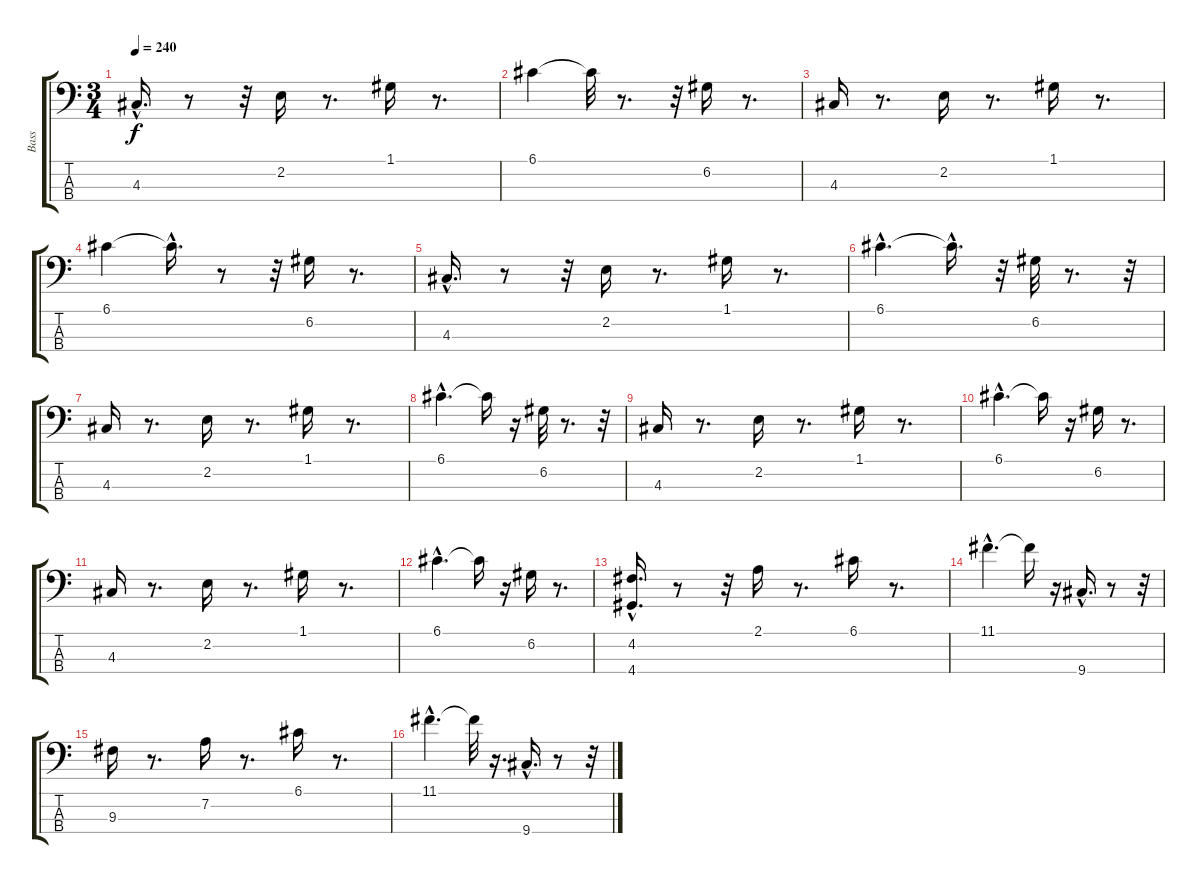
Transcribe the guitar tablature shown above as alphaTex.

\track ("Bass" "Bass") {instrument acousticbass}
\staff {score tabs}
\tuning (G2 D2 A1 E1) {hide}
\ts (3 4)
\tempo 240
\clef f4
\ks c
4.3{hac}.16{d dy f} r.8 r.32 2.2.16 r.8{d} 1.1.16 r.8{d} |
6.1.4 6.1{t}.32 r.8{d} r.32 6.2.16 r.8{d} |
4.3.16 r.8{d} 2.2.16 r.8{d} 1.1.16 r.8{d} |
6.1.4 6.1{hac t}.16{d} r.8 r.32 6.2.16 r.8{d} |
4.3{hac}.16{d} r.8 r.32 2.2.16 r.8{d} 1.1.16 r.8{d} |
6.1{hac}.4{d} 6.1{hac t}.16{d} r.32 6.2.32 r.8{d} r.32 |
4.3.16 r.8{d} 2.2.16 r.8{d} 1.1.16 r.8{d} |
6.1{hac}.4{d} 6.1{t}.16 r.16 6.2.32 r.8{d} r.32 |
4.3.16 r.8{d} 2.2.16 r.8{d} 1.1.16 r.8{d} |
6.1{hac}.4{d} 6.1{t}.16 r.16 6.2.16 r.8{d} |
4.3.16 r.8{d} 2.2.16 r.8{d} 1.1.16 r.8{d} |
6.1{hac}.4{d} 6.1{t}.16 r.16 6.2.16 r.8{d} |
(4.2{hac} 4.4).16{d} r.8 r.32 2.1.16 r.8{d} 6.1.16 r.8{d} |
11.1{hac}.4{d} 11.1{t}.16 r.16 9.4{hac}.16{d} r.8 r.32 |
9.3.16 r.8{d} 7.2.16 r.8{d} 6.1.16 r.8{d} |
11.1{hac}.4{d} 11.1{t}.32 r.16{d} 9.4{hac}.16{d} r.8 r.32
